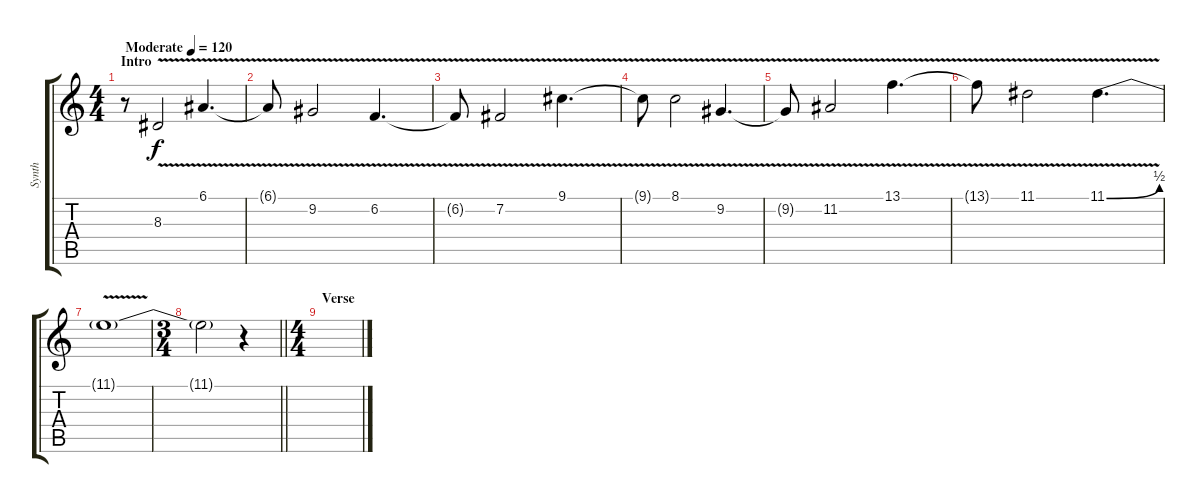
\track ("Synth" "Synth") {instrument lead3calliope}
\staff {score tabs}
\tuning (E4 B3 G3 D3 A2 E2) {hide}
\ts (4 4)
\section ("" "Intro")
\tempo (120 "Moderate")
\clef g2
\ks c
r.8{dy f instrument lead3calliope} 8.3{v}.2 6.1{v}.4{d} |
6.1{t}.8 9.2{v}.2 6.2{v}.4{d} |
6.2{t}.8 7.2{v}.2 9.1{v}.4{d} |
9.1{t}.8 8.1{v}.2 9.2{v}.4{d} |
9.2{t}.8 11.2{v}.2 13.1{v}.4{d} |
13.1{t}.8 11.1{v}.2 11.1{be (bend 0 0 60 2) v}.4{d} |
11.1{t}.1 |
\ts (3 4)
\barLineRight lightlight
11.1{t}.2 r.4 |
\ts (4 4)
\section ("" "Verse")
